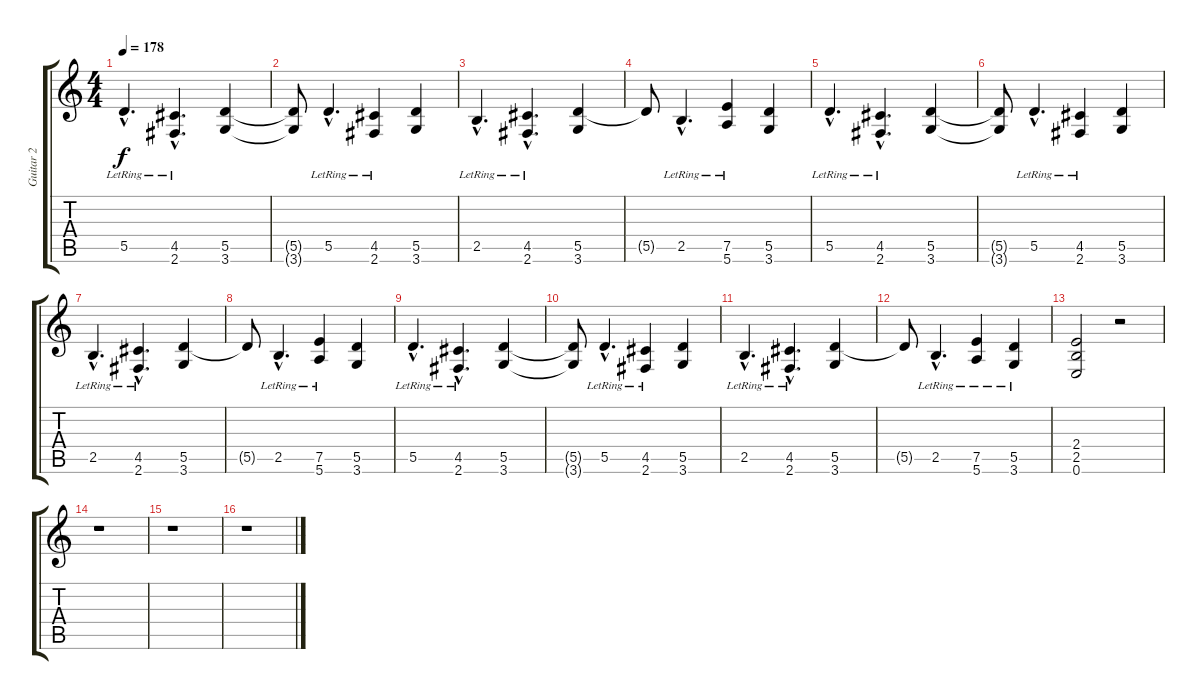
\track ("Guitar 2" "Guitar 2") {instrument distortionguitar}
\staff {score tabs}
\tuning (E4 B3 G3 D3 A2 E2) {hide}
\ts (4 4)
\tempo 178
\clef g2
\ks c
5.5{hac lr}.4{d dy f} (4.5{hac} 2.6{hac lr}).4{d} (5.5 3.6).4 |
(5.5{t} 3.6{t}).8 5.5{hac lr}.4{d} (4.5 2.6{lr}).4 (5.5 3.6).4 |
2.5{hac lr}.4{d} (4.5{hac} 2.6{hac lr}).4{d} (5.5 3.6).4 |
5.5{t}.8 2.5{hac lr}.4{d} (7.5 5.6{lr}).4 (5.5 3.6).4 |
5.5{hac lr}.4{d} (4.5{hac} 2.6{hac lr}).4{d} (5.5 3.6).4 |
(5.5{t} 3.6{t}).8 5.5{hac lr}.4{d} (4.5 2.6{lr}).4 (5.5 3.6).4 |
2.5{hac lr}.4{d} (4.5{hac} 2.6{hac lr}).4{d} (5.5 3.6).4 |
5.5{t}.8 2.5{hac lr}.4{d} (7.5 5.6{lr}).4 (5.5 3.6).4 |
5.5{hac lr}.4{d} (4.5{hac} 2.6{hac lr}).4{d} (5.5 3.6).4 |
(5.5{t} 3.6{t}).8 5.5{hac lr}.4{d} (4.5 2.6{lr}).4 (5.5 3.6).4 |
2.5{hac lr}.4{d} (4.5{hac} 2.6{hac lr}).4{d} (5.5 3.6).4 |
5.5{t}.8 2.5{hac lr}.4{d} (7.5 5.6{lr}).4 (5.5 3.6{lr}).4 |
(2.4 2.5 0.6).2 r.2 |
r.1 |
r.1 |
r.1
